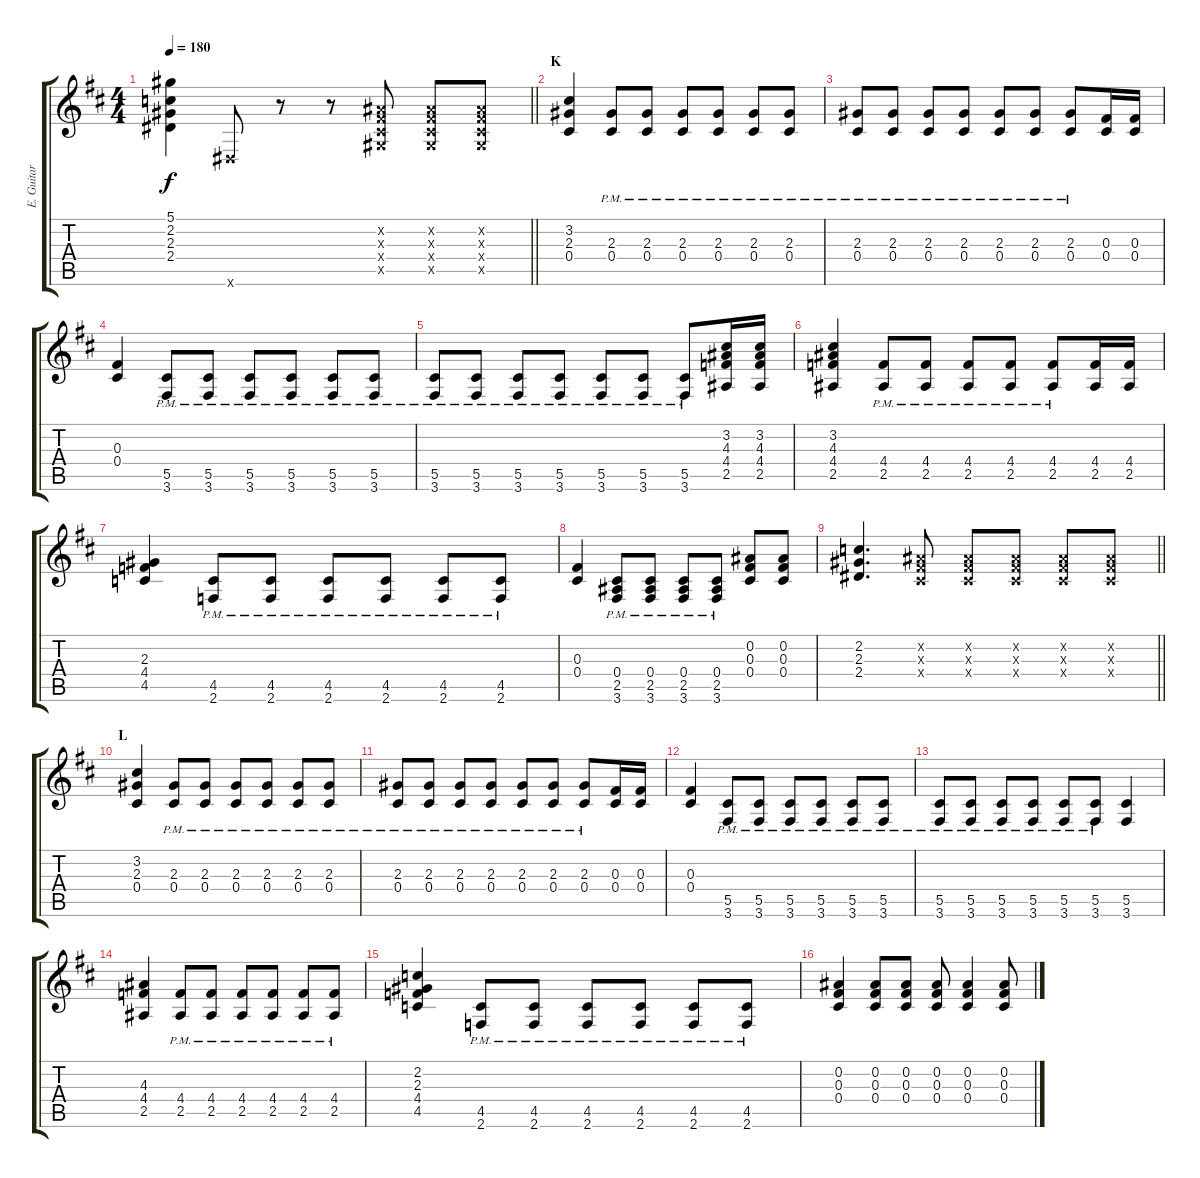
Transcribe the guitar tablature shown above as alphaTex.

\track ("E. Guitar I" "E. Guitar ") {instrument overdrivenguitar}
\staff {score tabs}
\tuning (Eb4 Bb3 Gb3 Db3 Ab2 Eb2) {hide}
\ts (4 4)
\tempo 180
\clef g2
\barLineRight lightlight
\ks d
(5.1 2.2 2.3 2.4).4{dy f} 0.6{x}.8 r.8 r.8 (0.2{x} 0.3{x} 0.4{x} 0.5{x}).8 (0.2{x} 0.3{x} 0.4{x} 0.5{x}).8 (0.2{x} 0.3{x} 0.4{x} 0.5{x}).8 |
\section ("" "K")
(3.2 2.3 0.4).4 (2.3{pm} 0.4{pm}).8 (2.3{pm} 0.4{pm}).8 (2.3{pm} 0.4{pm}).8 (2.3{pm} 0.4{pm}).8 (2.3{pm} 0.4{pm}).8 (2.3{pm} 0.4{pm}).8 |
(2.3{pm} 0.4{pm}).8 (2.3{pm} 0.4{pm}).8 (2.3{pm} 0.4{pm}).8 (2.3{pm} 0.4{pm}).8 (2.3{pm} 0.4{pm}).8 (2.3{pm} 0.4{pm}).8 (2.3{pm} 0.4{pm}).8 (0.3 0.4).16 (0.3 0.4).16 |
(0.3 0.4).4 (5.5{pm} 3.6{pm}).8 (5.5{pm} 3.6{pm}).8 (5.5{pm} 3.6{pm}).8 (5.5{pm} 3.6{pm}).8 (5.5{pm} 3.6{pm}).8 (5.5{pm} 3.6{pm}).8 |
(5.5{pm} 3.6{pm}).8 (5.5{pm} 3.6{pm}).8 (5.5{pm} 3.6{pm}).8 (5.5{pm} 3.6{pm}).8 (5.5{pm} 3.6{pm}).8 (5.5{pm} 3.6{pm}).8 (5.5{pm} 3.6{pm}).8 (3.2 4.3 4.4 2.5).16 (3.2 4.3 4.4 2.5).16 |
(3.2 4.3 4.4 2.5).4 (4.4{pm} 2.5{pm}).8 (4.4{pm} 2.5{pm}).8 (4.4{pm} 2.5{pm}).8 (4.4{pm} 2.5{pm}).8 (4.4{pm} 2.5{pm}).8 (4.4 2.5).16 (4.4 2.5).16 |
(2.3 4.4 4.5).4 (4.5{pm} 2.6{pm}).8 (4.5{pm} 2.6{pm}).8 (4.5{pm} 2.6{pm}).8 (4.5{pm} 2.6{pm}).8 (4.5{pm} 2.6{pm}).8 (4.5{pm} 2.6{pm}).8 |
(0.3 0.4).4 (0.4{pm} 2.5{pm} 3.6{pm}).8 (0.4{pm} 2.5{pm} 3.6{pm}).8 (0.4{pm} 2.5{pm} 3.6{pm}).8 (0.4{pm} 2.5{pm} 3.6{pm}).8 (0.2 0.3 0.4).8 (0.2 0.3 0.4).8 |
\barLineRight lightlight
(2.2 2.3 2.4).4{d} (0.2{x} 0.3{x} 0.4{x}).8 (0.2{x} 0.3{x} 0.4{x}).8 (0.2{x} 0.3{x} 0.4{x}).8 (0.2{x} 0.3{x} 0.4{x}).8 (0.2{x} 0.3{x} 0.4{x}).8 |
\section ("" "L")
(3.2 2.3 0.4).4 (2.3{pm} 0.4{pm}).8 (2.3{pm} 0.4{pm}).8 (2.3{pm} 0.4{pm}).8 (2.3{pm} 0.4{pm}).8 (2.3{pm} 0.4{pm}).8 (2.3{pm} 0.4{pm}).8 |
(2.3{pm} 0.4{pm}).8 (2.3{pm} 0.4{pm}).8 (2.3{pm} 0.4{pm}).8 (2.3{pm} 0.4{pm}).8 (2.3{pm} 0.4{pm}).8 (2.3{pm} 0.4{pm}).8 (2.3{pm} 0.4{pm}).8 (0.3 0.4).16 (0.3 0.4).16 |
(0.3 0.4).4 (5.5{pm} 3.6{pm}).8 (5.5{pm} 3.6{pm}).8 (5.5{pm} 3.6{pm}).8 (5.5{pm} 3.6{pm}).8 (5.5{pm} 3.6{pm}).8 (5.5{pm} 3.6{pm}).8 |
(5.5{pm} 3.6{pm}).8 (5.5{pm} 3.6{pm}).8 (5.5{pm} 3.6{pm}).8 (5.5{pm} 3.6{pm}).8 (5.5{pm} 3.6{pm}).8 (5.5{pm} 3.6{pm}).8 (5.5 3.6).4 |
(4.3 4.4 2.5).4 (4.4{pm} 2.5{pm}).8 (4.4{pm} 2.5{pm}).8 (4.4{pm} 2.5{pm}).8 (4.4{pm} 2.5{pm}).8 (4.4{pm} 2.5{pm}).8 (4.4{pm} 2.5{pm}).8 |
(2.2 2.3 4.4 4.5).4 (4.5{pm} 2.6{pm}).8 (4.5{pm} 2.6{pm}).8 (4.5{pm} 2.6{pm}).8 (4.5{pm} 2.6{pm}).8 (4.5{pm} 2.6{pm}).8 (4.5{pm} 2.6{pm}).8 |
(0.2 0.3 0.4).4 (0.2 0.3 0.4).8 (0.2 0.3 0.4).8 (0.2 0.3 0.4).8 (0.2 0.3 0.4).4 (0.2 0.3 0.4).8
